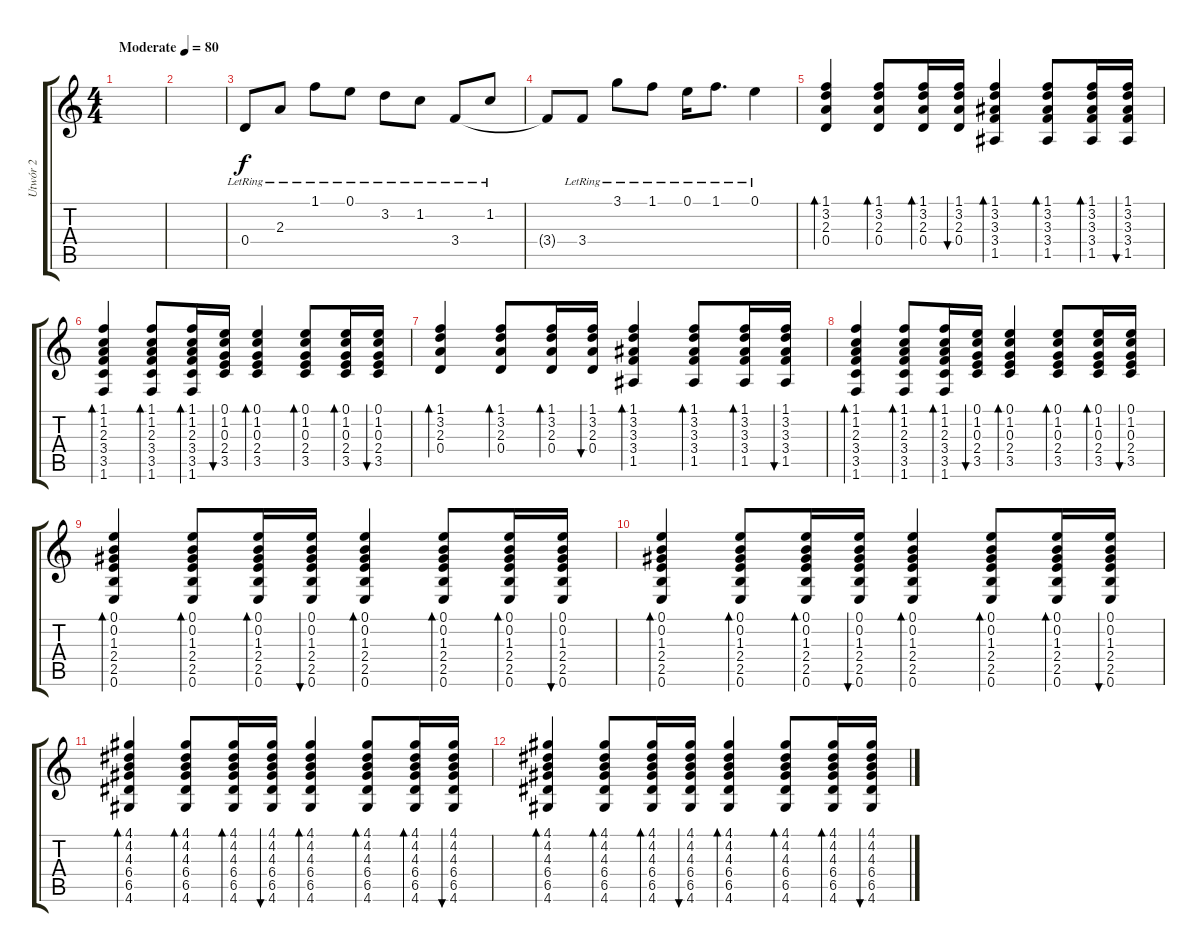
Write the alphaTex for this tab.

\track ("Utwór 2" "Utwór 2") {instrument distortionguitar}
\staff {score tabs}
\tuning (E4 B3 G3 D3 A2 E2) {hide}
\ts (4 4)
\tempo (80 "Moderate")
\clef g2
\ks c
|
|
0.4{lr}.8 2.3{lr}.8 1.1{lr}.8 0.1{lr}.8 3.2{lr}.8 1.2{lr}.8 3.4{lr}.8 1.2{lr}.8 |
3.4{t}.8 3.4{lr}.8 3.1{lr}.8 1.1{lr}.8 0.1{lr}.16 1.1{lr}.8{d} 0.1{lr}.4 |
(1.1 3.2 2.3 0.4).4{bd 60 instrument acousticguitarsteel} (1.1 3.2 2.3 0.4).8{bd 60} (1.1 3.2 2.3 0.4).16{bd 60} (1.1 3.2 2.3 0.4).16{bu 60} (1.1 3.2 3.3 3.4 1.5).4{bd 60 instrument acousticguitarsteel} (1.1 3.2 3.3 3.4 1.5).8{bd 60 instrument acousticguitarsteel} (1.1 3.2 3.3 3.4 1.5).16{bd 60 instrument acousticguitarsteel} (1.1 3.2 3.3 3.4 1.5).16{bu 60 instrument acousticguitarsteel} |
(1.1 1.2 2.3 3.4 3.5 1.6).4{bd 60 instrument acousticguitarsteel} (1.1 1.2 2.3 3.4 3.5 1.6).8{bd 60} (1.1 1.2 2.3 3.4 3.5 1.6).16{bd 60} (0.1 1.2 0.3 2.4 3.5).16{bu 60} (0.1 1.2 0.3 2.4 3.5).4{bd 60 instrument acousticguitarsteel} (0.1 1.2 0.3 2.4 3.5).8{bd 60} (0.1 1.2 0.3 2.4 3.5).16{bd 60} (0.1 1.2 0.3 2.4 3.5).16{bu 60} |
(1.1 3.2 2.3 0.4).4{bd 60 instrument acousticguitarsteel} (1.1 3.2 2.3 0.4).8{bd 60} (1.1 3.2 2.3 0.4).16{bd 60} (1.1 3.2 2.3 0.4).16{bu 60} (1.1 3.2 3.3 3.4 1.5).4{bd 60 instrument acousticguitarsteel} (1.1 3.2 3.3 3.4 1.5).8{bd 60 instrument acousticguitarsteel} (1.1 3.2 3.3 3.4 1.5).16{bd 60 instrument acousticguitarsteel} (1.1 3.2 3.3 3.4 1.5).16{bu 60 instrument acousticguitarsteel} |
(1.1 1.2 2.3 3.4 3.5 1.6).4{bd 60 instrument acousticguitarsteel} (1.1 1.2 2.3 3.4 3.5 1.6).8{bd 60} (1.1 1.2 2.3 3.4 3.5 1.6).16{bd 60} (0.1 1.2 0.3 2.4 3.5).16{bu 60} (0.1 1.2 0.3 2.4 3.5).4{bd 60 instrument acousticguitarsteel} (0.1 1.2 0.3 2.4 3.5).8{bd 60} (0.1 1.2 0.3 2.4 3.5).16{bd 60} (0.1 1.2 0.3 2.4 3.5).16{bu 60} |
(0.1 0.2 1.3 2.4 2.5 0.6).4{bd 60 instrument acousticguitarsteel} (0.1 0.2 1.3 2.4 2.5 0.6).8{bd 60} (0.1 0.2 1.3 2.4 2.5 0.6).16{bd 60} (0.1 0.2 1.3 2.4 2.5 0.6).16{bu 60} (0.1 0.2 1.3 2.4 2.5 0.6).4{bd 60 instrument acousticguitarsteel} (0.1 0.2 1.3 2.4 2.5 0.6).8{bd 60 instrument acousticguitarsteel} (0.1 0.2 1.3 2.4 2.5 0.6).16{bd 60 instrument acousticguitarsteel} (0.1 0.2 1.3 2.4 2.5 0.6).16{bu 60 instrument acousticguitarsteel} |
(0.1 0.2 1.3 2.4 2.5 0.6).4{bd 60 instrument acousticguitarsteel} (0.1 0.2 1.3 2.4 2.5 0.6).8{bd 60} (0.1 0.2 1.3 2.4 2.5 0.6).16{bd 60} (0.1 0.2 1.3 2.4 2.5 0.6).16{bu 60} (0.1 0.2 1.3 2.4 2.5 0.6).4{bd 60 instrument acousticguitarsteel} (0.1 0.2 1.3 2.4 2.5 0.6).8{bd 60 instrument acousticguitarsteel} (0.1 0.2 1.3 2.4 2.5 0.6).16{bd 60 instrument acousticguitarsteel} (0.1 0.2 1.3 2.4 2.5 0.6).16{bu 60 instrument acousticguitarsteel} |
(4.1 4.2 4.3 6.4 6.5 4.6).4{bd 60 instrument acousticguitarsteel} (4.1 4.2 4.3 6.4 6.5 4.6).8{bd 60} (4.1 4.2 4.3 6.4 6.5 4.6).16{bd 60} (4.1 4.2 4.3 6.4 6.5 4.6).16{bu 60} (4.1 4.2 4.3 6.4 6.5 4.6).4{bd 60 instrument acousticguitarsteel} (4.1 4.2 4.3 6.4 6.5 4.6).8{bd 60 instrument acousticguitarsteel} (4.1 4.2 4.3 6.4 6.5 4.6).16{bd 60 instrument acousticguitarsteel} (4.1 4.2 4.3 6.4 6.5 4.6).16{bu 60 instrument acousticguitarsteel} |
(4.1 4.2 4.3 6.4 6.5 4.6).4{bd 60 instrument acousticguitarsteel} (4.1 4.2 4.3 6.4 6.5 4.6).8{bd 60} (4.1 4.2 4.3 6.4 6.5 4.6).16{bd 60} (4.1 4.2 4.3 6.4 6.5 4.6).16{bu 60} (4.1 4.2 4.3 6.4 6.5 4.6).4{bd 60 instrument acousticguitarsteel} (4.1 4.2 4.3 6.4 6.5 4.6).8{bd 60 instrument acousticguitarsteel} (4.1 4.2 4.3 6.4 6.5 4.6).16{bd 60 instrument acousticguitarsteel} (4.1 4.2 4.3 6.4 6.5 4.6).16{bu 60 instrument acousticguitarsteel}
